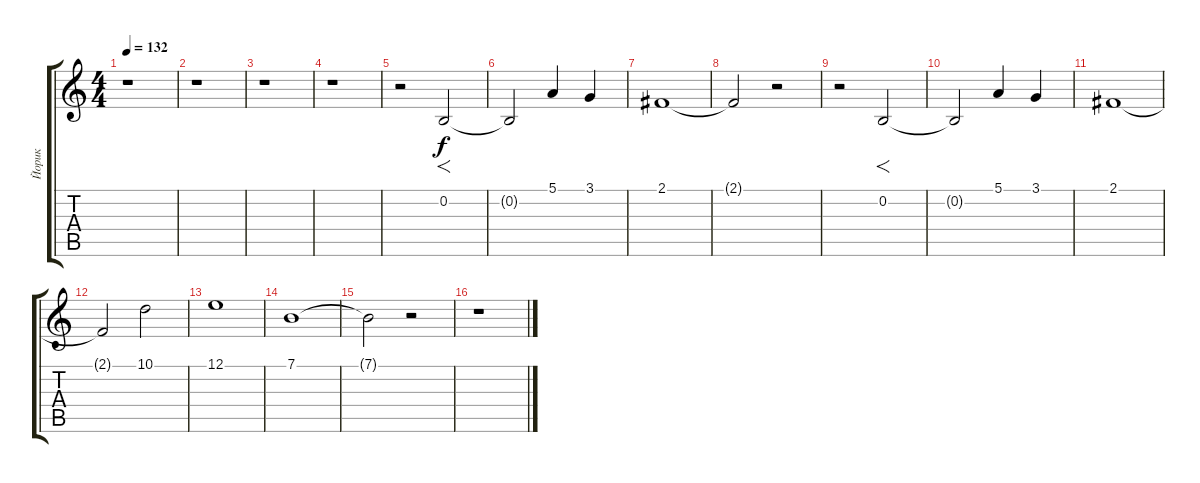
\track ("Йорик" "Йорик") {instrument violin}
\staff {score tabs}
\tuning (E4 B3 G3 D3 A2 E2) {hide}
\ts (4 4)
\tempo 132
\clef g2
\ks c
r.1{dy f} |
r.1 |
r.1 |
r.1 |
r.2 0.2.2{f} |
0.2{t}.2 5.1.4 3.1.4 |
2.1.1 |
2.1{t}.2 r.2 |
r.2 0.2.2{f} |
0.2{t}.2 5.1.4 3.1.4 |
2.1.1 |
2.1{t}.2 10.1.2 |
12.1.1 |
7.1.1 |
7.1{t}.2 r.2 |
r.1
